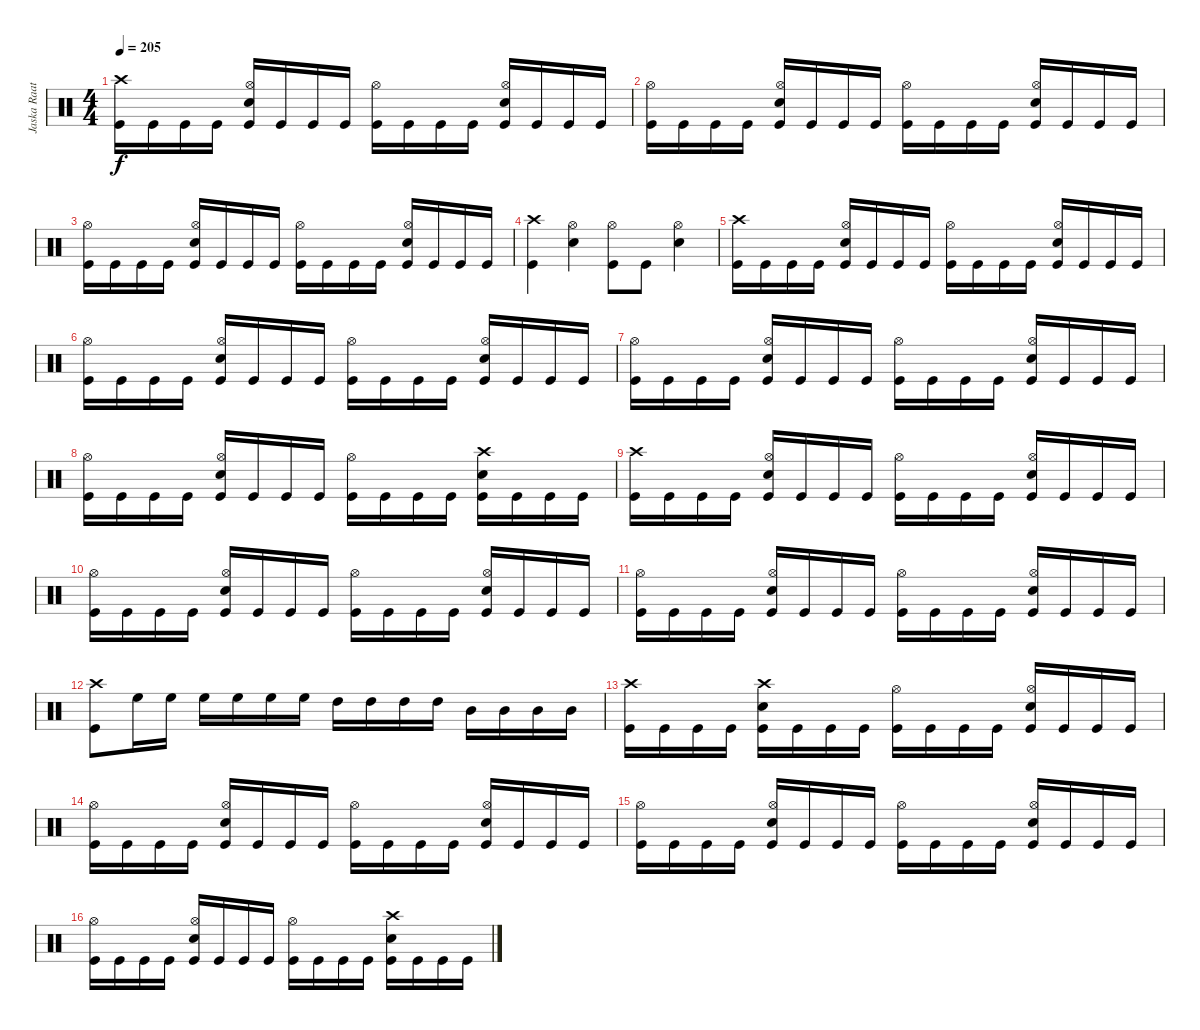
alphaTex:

\track ("Jaska Raatikainen" "Jaska Raat") {instrument percussion}
\staff {score}
\articulation defaults
\ts (4 4)
\tempo 205
\clef neutral
\ks c
("Crash high (hit)" "Kick (hit)").16{dy f} "Kick (hit)".16 "Kick (hit)".16 "Kick (hit)".16 ("Hi-Hat (open)" "Snare (hit) 2" "Kick (hit)").16 "Kick (hit)".16 "Kick (hit)".16 "Kick (hit)".16 ("Hi-Hat (open)" "Kick (hit)").16 "Kick (hit)".16 "Kick (hit)".16 "Kick (hit)".16 ("Hi-Hat (open)" "Snare (hit) 2" "Kick (hit)").16 "Kick (hit)".16 "Kick (hit)".16 "Kick (hit)".16 |
("Hi-Hat (open)" "Kick (hit)").16 "Kick (hit)".16 "Kick (hit)".16 "Kick (hit)".16 ("Hi-Hat (open)" "Snare (hit) 2" "Kick (hit)").16 "Kick (hit)".16 "Kick (hit)".16 "Kick (hit)".16 ("Hi-Hat (open)" "Kick (hit)").16 "Kick (hit)".16 "Kick (hit)".16 "Kick (hit)".16 ("Hi-Hat (open)" "Snare (hit) 2" "Kick (hit)").16 "Kick (hit)".16 "Kick (hit)".16 "Kick (hit)".16 |
("Hi-Hat (open)" "Kick (hit)").16 "Kick (hit)".16 "Kick (hit)".16 "Kick (hit)".16 ("Hi-Hat (open)" "Snare (hit) 2" "Kick (hit)").16 "Kick (hit)".16 "Kick (hit)".16 "Kick (hit)".16 ("Hi-Hat (open)" "Kick (hit)").16 "Kick (hit)".16 "Kick (hit)".16 "Kick (hit)".16 ("Hi-Hat (open)" "Snare (hit) 2" "Kick (hit)").16 "Kick (hit)".16 "Kick (hit)".16 "Kick (hit)".16 |
("Crash high (hit)" "Kick (hit)").4 ("Hi-Hat (open)" "Snare (hit) 2").4 ("Hi-Hat (open)" "Kick (hit)").8 "Kick (hit)".8 ("Hi-Hat (open)" "Snare (hit) 2").4 |
("Crash high (hit)" "Kick (hit)").16 "Kick (hit)".16 "Kick (hit)".16 "Kick (hit)".16 ("Hi-Hat (open)" "Snare (hit) 2" "Kick (hit)").16 "Kick (hit)".16 "Kick (hit)".16 "Kick (hit)".16 ("Hi-Hat (open)" "Kick (hit)").16 "Kick (hit)".16 "Kick (hit)".16 "Kick (hit)".16 ("Hi-Hat (open)" "Snare (hit) 2" "Kick (hit)").16 "Kick (hit)".16 "Kick (hit)".16 "Kick (hit)".16 |
("Hi-Hat (open)" "Kick (hit)").16 "Kick (hit)".16 "Kick (hit)".16 "Kick (hit)".16 ("Hi-Hat (open)" "Snare (hit) 2" "Kick (hit)").16 "Kick (hit)".16 "Kick (hit)".16 "Kick (hit)".16 ("Hi-Hat (open)" "Kick (hit)").16 "Kick (hit)".16 "Kick (hit)".16 "Kick (hit)".16 ("Hi-Hat (open)" "Snare (hit) 2" "Kick (hit)").16 "Kick (hit)".16 "Kick (hit)".16 "Kick (hit)".16 |
("Hi-Hat (open)" "Kick (hit)").16 "Kick (hit)".16 "Kick (hit)".16 "Kick (hit)".16 ("Hi-Hat (open)" "Snare (hit) 2" "Kick (hit)").16 "Kick (hit)".16 "Kick (hit)".16 "Kick (hit)".16 ("Hi-Hat (open)" "Kick (hit)").16 "Kick (hit)".16 "Kick (hit)".16 "Kick (hit)".16 ("Hi-Hat (open)" "Snare (hit) 2" "Kick (hit)").16 "Kick (hit)".16 "Kick (hit)".16 "Kick (hit)".16 |
("Hi-Hat (open)" "Kick (hit)").16 "Kick (hit)".16 "Kick (hit)".16 "Kick (hit)".16 ("Hi-Hat (open)" "Snare (hit) 2" "Kick (hit)").16 "Kick (hit)".16 "Kick (hit)".16 "Kick (hit)".16 ("Hi-Hat (open)" "Kick (hit)").16 "Kick (hit)".16 "Kick (hit)".16 "Kick (hit)".16 ("Crash high (hit)" "Snare (hit) 2" "Kick (hit)").16 "Kick (hit)".16 "Kick (hit)".16 "Kick (hit)".16 |
("Crash high (hit)" "Kick (hit)").16 "Kick (hit)".16 "Kick (hit)".16 "Kick (hit)".16 ("Hi-Hat (open)" "Snare (hit) 2" "Kick (hit)").16 "Kick (hit)".16 "Kick (hit)".16 "Kick (hit)".16 ("Hi-Hat (open)" "Kick (hit)").16 "Kick (hit)".16 "Kick (hit)".16 "Kick (hit)".16 ("Hi-Hat (open)" "Snare (hit) 2" "Kick (hit)").16 "Kick (hit)".16 "Kick (hit)".16 "Kick (hit)".16 |
("Hi-Hat (open)" "Kick (hit)").16 "Kick (hit)".16 "Kick (hit)".16 "Kick (hit)".16 ("Hi-Hat (open)" "Snare (hit) 2" "Kick (hit)").16 "Kick (hit)".16 "Kick (hit)".16 "Kick (hit)".16 ("Hi-Hat (open)" "Kick (hit)").16 "Kick (hit)".16 "Kick (hit)".16 "Kick (hit)".16 ("Hi-Hat (open)" "Snare (hit) 2" "Kick (hit)").16 "Kick (hit)".16 "Kick (hit)".16 "Kick (hit)".16 |
("Hi-Hat (open)" "Kick (hit)").16 "Kick (hit)".16 "Kick (hit)".16 "Kick (hit)".16 ("Hi-Hat (open)" "Snare (hit) 2" "Kick (hit)").16 "Kick (hit)".16 "Kick (hit)".16 "Kick (hit)".16 ("Hi-Hat (open)" "Kick (hit)").16 "Kick (hit)".16 "Kick (hit)".16 "Kick (hit)".16 ("Hi-Hat (open)" "Snare (hit) 2" "Kick (hit)").16 "Kick (hit)".16 "Kick (hit)".16 "Kick (hit)".16 |
("Crash high (hit)" "Kick (hit)").8 "High Floor Tom (hit)".16 "High Floor Tom (hit)".16 "High Floor Tom (hit)".16 "High Floor Tom (hit)".16 "High Floor Tom (hit)".16 "High Floor Tom (hit)".16 "High Tom (hit)".16 "High Tom (hit)".16 "High Tom (hit)".16 "High Tom (hit)".16 "Mid Tom (hit)".16 "Mid Tom (hit)".16 "Mid Tom (hit)".16 "Mid Tom (hit)".16 |
("Crash high (hit)" "Kick (hit)").16 "Kick (hit)".16 "Kick (hit)".16 "Kick (hit)".16 ("Crash high (hit)" "Snare (hit) 2" "Kick (hit)").16 "Kick (hit)".16 "Kick (hit)".16 "Kick (hit)".16 ("Hi-Hat (open)" "Kick (hit)").16 "Kick (hit)".16 "Kick (hit)".16 "Kick (hit)".16 ("Hi-Hat (open)" "Snare (hit) 2" "Kick (hit)").16 "Kick (hit)".16 "Kick (hit)".16 "Kick (hit)".16 |
("Hi-Hat (open)" "Kick (hit)").16 "Kick (hit)".16 "Kick (hit)".16 "Kick (hit)".16 ("Hi-Hat (open)" "Snare (hit) 2" "Kick (hit)").16 "Kick (hit)".16 "Kick (hit)".16 "Kick (hit)".16 ("Hi-Hat (open)" "Kick (hit)").16 "Kick (hit)".16 "Kick (hit)".16 "Kick (hit)".16 ("Hi-Hat (open)" "Snare (hit) 2" "Kick (hit)").16 "Kick (hit)".16 "Kick (hit)".16 "Kick (hit)".16 |
("Hi-Hat (open)" "Kick (hit)").16 "Kick (hit)".16 "Kick (hit)".16 "Kick (hit)".16 ("Hi-Hat (open)" "Snare (hit) 2" "Kick (hit)").16 "Kick (hit)".16 "Kick (hit)".16 "Kick (hit)".16 ("Hi-Hat (open)" "Kick (hit)").16 "Kick (hit)".16 "Kick (hit)".16 "Kick (hit)".16 ("Hi-Hat (open)" "Snare (hit) 2" "Kick (hit)").16 "Kick (hit)".16 "Kick (hit)".16 "Kick (hit)".16 |
("Hi-Hat (open)" "Kick (hit)").16 "Kick (hit)".16 "Kick (hit)".16 "Kick (hit)".16 ("Hi-Hat (open)" "Snare (hit) 2" "Kick (hit)").16 "Kick (hit)".16 "Kick (hit)".16 "Kick (hit)".16 ("Hi-Hat (open)" "Kick (hit)").16 "Kick (hit)".16 "Kick (hit)".16 "Kick (hit)".16 ("Crash high (hit)" "Snare (hit) 2" "Kick (hit)").16 "Kick (hit)".16 "Kick (hit)".16 "Kick (hit)".16
